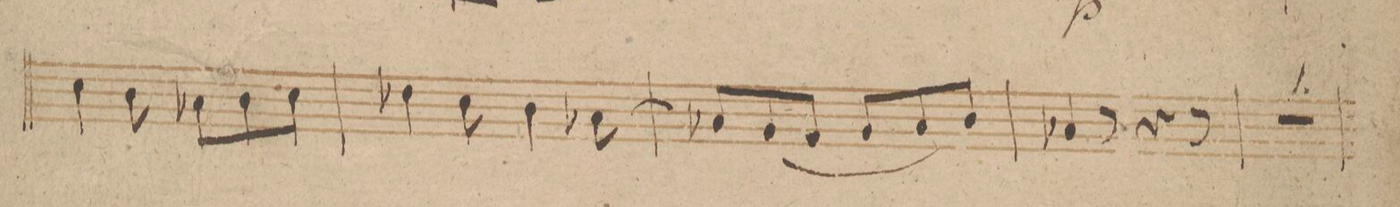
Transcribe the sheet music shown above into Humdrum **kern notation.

**kern	**dynam
*I"Violino 2do	*
*clefG2	*
*k[b-]	*
*M6/8	*
4cc\	.
8b-\	.
8a-X\L	.
8b-\	.
8cc\J	.
=31	=31
4dd-X\	.
8cc\	.
4b-\	.
[>8a-X\	.
=32	=32
8a-X/L]	.
(8g/	.
8f/J	.
8g/L	.
8a-/	.
8b-/J)	.
=33	=33
4a-X/	.
8r	.
4r	.
8r	.
=34	=34
2.r	.
=35	=35
*-	*-
